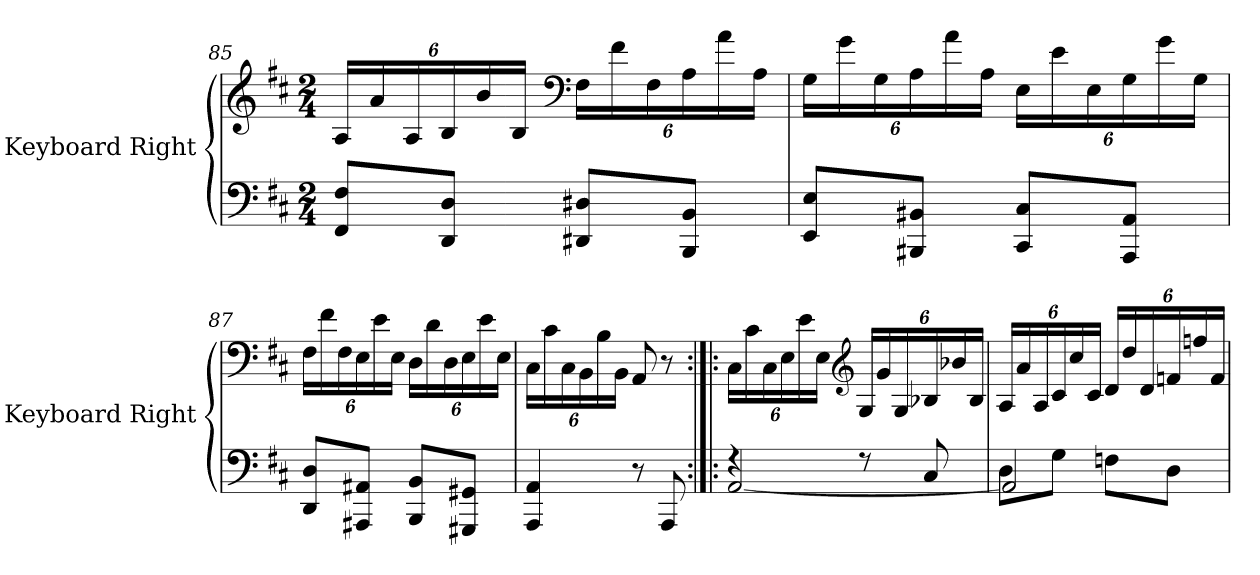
**kern	**kern
*part1	*part1
*staff2	*staff1
*I"Keyboard Right	*
*I'Keyboard Right	*
*clefF4	*clefG2
*k[f#c#]	*k[f#c#]
*D:	*D:
*M2/4	*M2/4
*	*Xbrackettup
=85	=85
8FF#/ 8F#/L	24A/LL
.	24a/
.	24A/
8DD/ 8D/J	24B/
.	24b/
.	24B/JJ
*	*clefF4
8DD#X/ 8D#X/L	24F#\LL
.	24f#\
.	24F#\
8BBB/ 8BB/J	24A\
.	24a\
.	24A\JJ
!!LO:LB:g=z
=86	=86
8EE/ 8E/L	24G\LL
.	24g\
.	24G\
8BBB#X/ 8BB#X/J	24A\
.	24a\
.	24A\JJ
8CC#/ 8C#/L	24E\LL
.	24e\
.	24E\
8AAA/ 8AA/J	24G\
.	24g\
.	24G\JJ
=87	=87
8DD/ 8D/L	24F#\LL
.	24f#\
.	24F#\
8AAA#X/ 8AA#X/J	24E\
.	24e\
.	24E\JJ
8BBB/ 8BB/L	24D\LL
.	24d\
.	24D\
8GGG#X/ 8GG#X/J	24E\
.	24e\
.	24E\JJ
=88	=88
4AAA/ 4AA/	24C#\LL
.	24c#\
.	24C#\
.	24BB\
.	24B\
.	24BB\JJ
8r	8AA/
8AAA/	8r
=89:|!|:	=89:|!|:
*^	*
4r	[2AA/	24C#\LL
.	.	24c#\
.	.	24C#\
.	.	24E\
.	.	24e\
.	.	24E\JJ
*	*	*clefG2
8r	.	24G/LL
.	.	24g/
.	.	24G/
8C#/	.	24B-X/
.	.	24b-X/
.	.	24B-/JJ
!!LO:LB:g=z
=90	=90	=90
8D\L	2AA/]	24A/LL
.	.	24a/
.	.	24A/
8G\J	.	24c#/
.	.	24cc#/
.	.	24c#/JJ
8Fn\L	.	24d/LL
.	.	24dd/
.	.	24d/
8D\J	.	24fn/
.	.	24ffn/
.	.	24f/JJ
*v	*v	*
=	=
*-	*-
